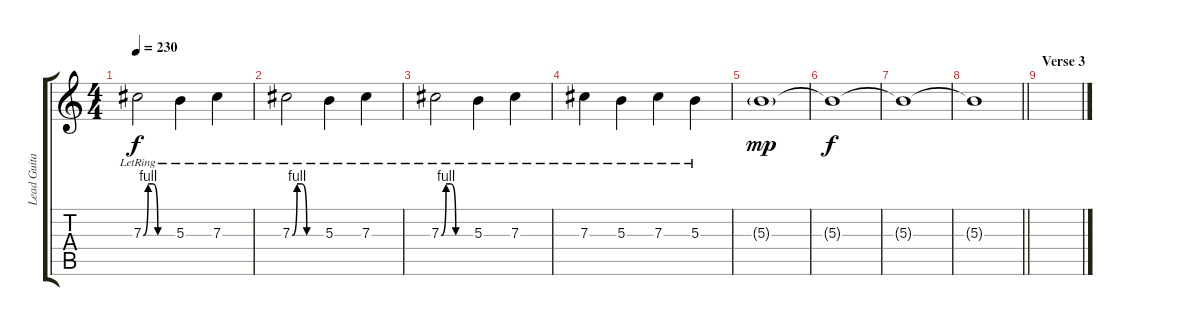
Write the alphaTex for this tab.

\track ("Lead Guitar" "Lead Guita") {instrument overdrivenguitar}
\staff {score tabs}
\tuning (Eb4 Bb3 Gb3 Db3 Ab2 Eb2) {hide}
\ts (4 4)
\tempo 230
\clef g2
\ks c
7.3{be (custom 0 0 10 4 20 4 30 0 60 0) lr}.2{dy f} 5.3{lr}.4 7.3{lr}.4 |
7.3{be (custom 0 0 10 4 20 4 30 0 60 0) lr}.2 5.3{lr}.4 7.3{lr}.4 |
7.3{be (custom 0 0 10 4 20 4 30 0 60 0) lr}.2 5.3{lr}.4 7.3{lr}.4 |
7.3{lr}.4 5.3{lr}.4 7.3{lr}.4 5.3{lr}.4 |
5.3{g}.1{dy mp} |
5.3{t}.1{dy f} |
5.3{t}.1 |
\barLineRight lightlight
5.3{t}.1 |
\section ("" "Verse 3")
